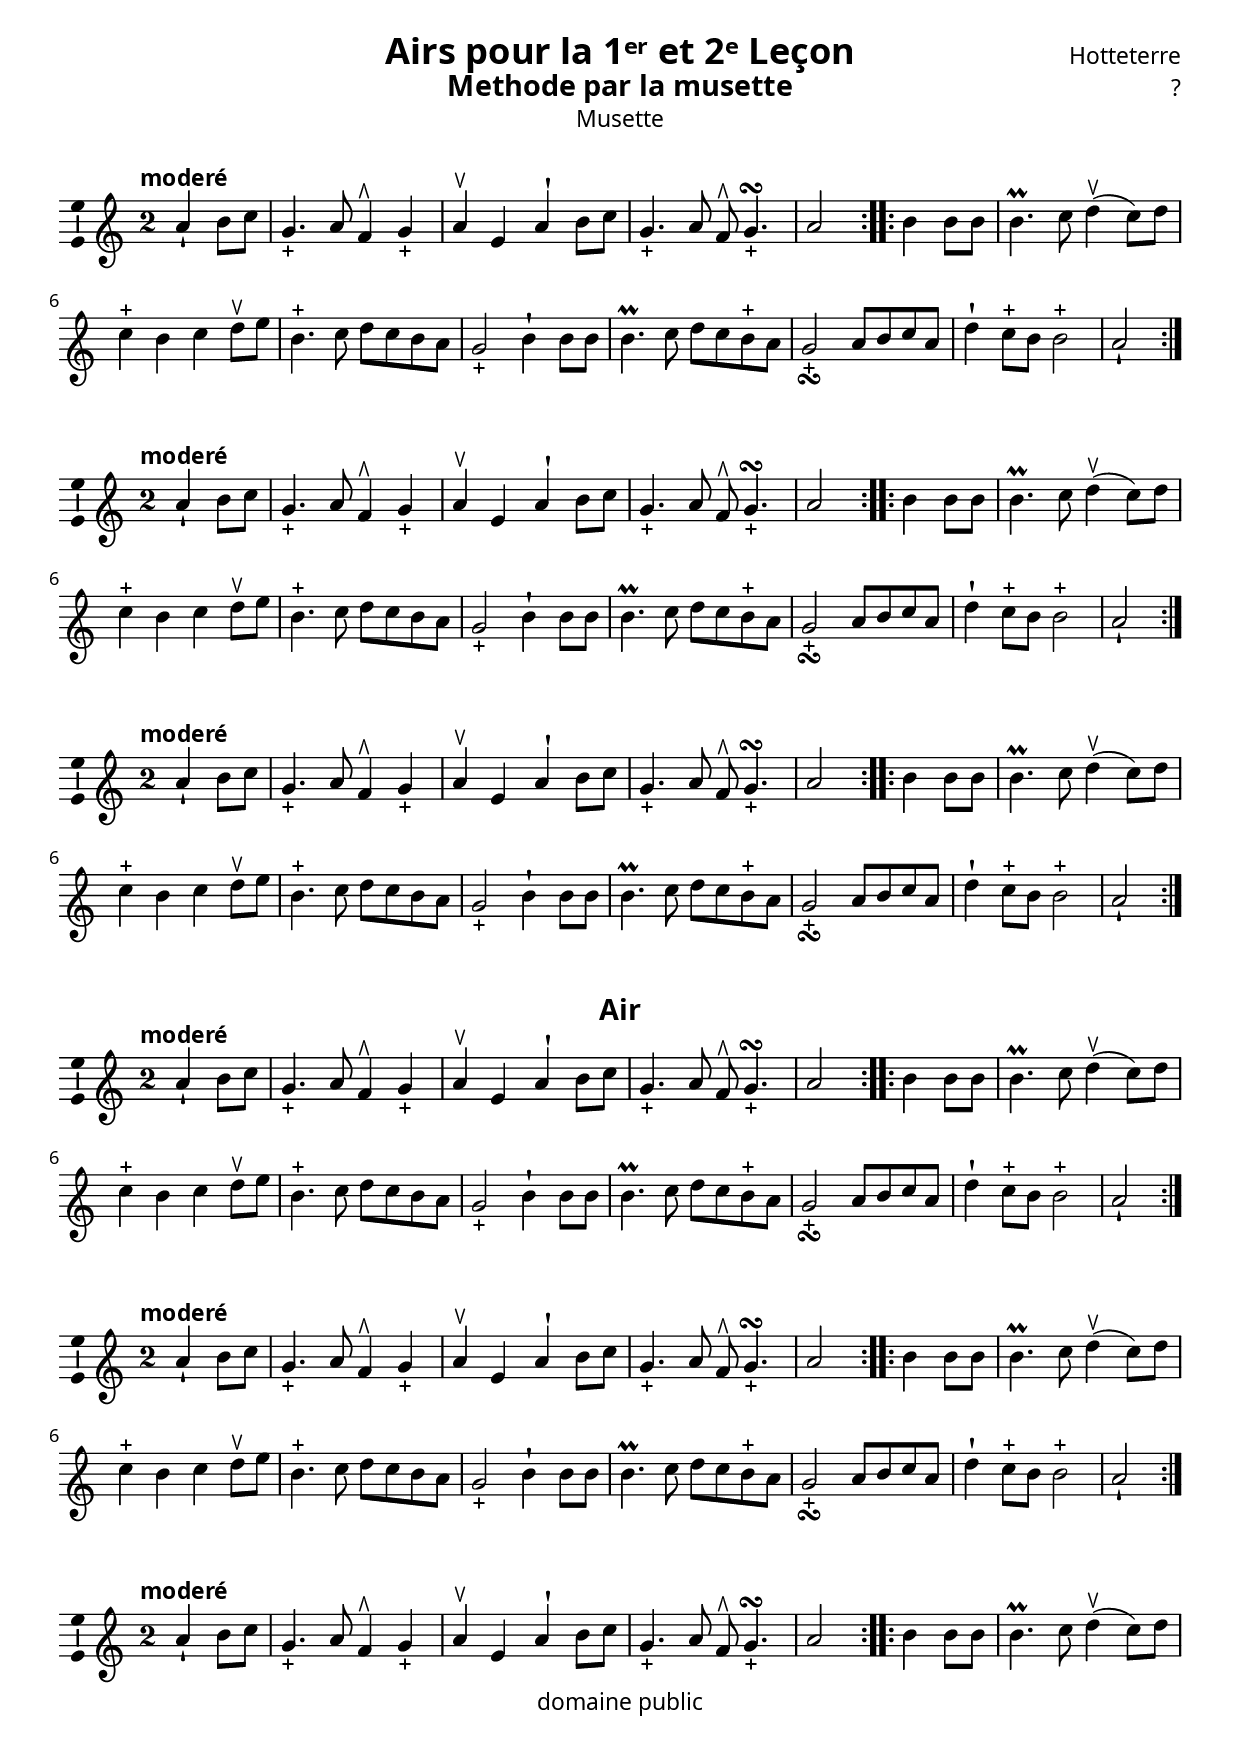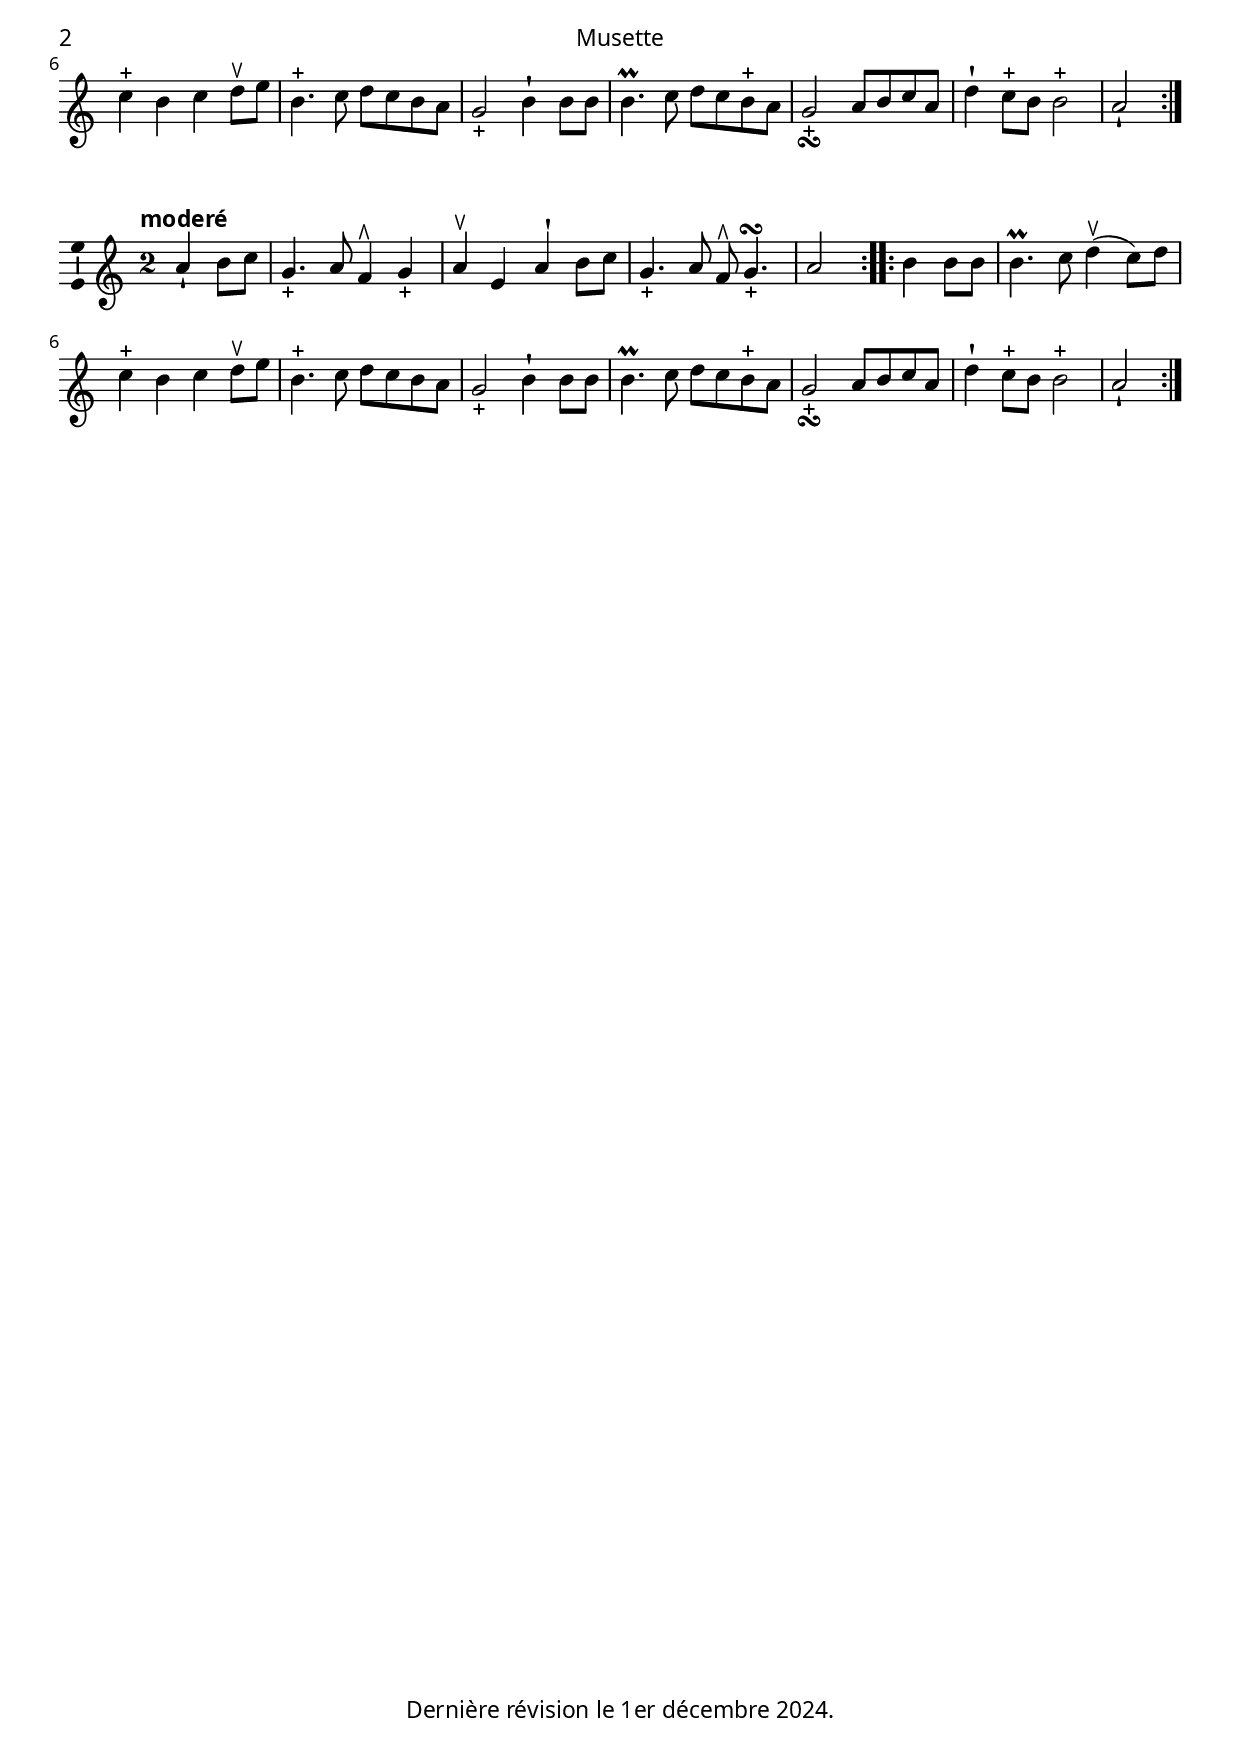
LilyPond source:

\version "2.24.1"
\include "stemside.ily"

\book {
  \bookpart {
    \include "layout.ily"
    \header {
      arranger = "mise en page par Holger Peters"
composer = "Hotteterre"
opus = ""
subtitle ="Methode par la musette"
title = "Airs pour la 1ᵉʳ et 2ᵉ Leçon"
\include "../../revision_fr.ily"

      instrument = "Musette"
    }
    \score {
  \header {
    piece = "Air"

  }
  \new Staff \with {
    midiInstrument = "recorder"
    \consists "Ambitus_engraver"
  } {
    <<
      {\clef french
      {\once \override Staff.TimeSignature.style = #'single-digit
\time 2/2
\key c \major
\transpose c c'' {
  \repeat volta 2 {
    \tempo "moderé"
    \partial 2 c4-! d8 e                |
    b,4.\tre c8 a,4^\rtoe b,4\tre       |
    c4^\ltoe g,4 c^! d8 e               |
    b,4.\tre c8 a,^\rtoe b,4.^\turn\tre |
    c2
  }
  \repeat volta 2 {
    d4 d8 d                             |
    d4.\battement e8 f4^\ltoe (e8) f8   |
    e4\tre d e f8^\ltoe g               |
    d4.\tre e8 f e d c                  |
    b,2\tre d4^! d8 d8                  |
    d4.\battement e8 f e d\tre c        |
    b,2\tre_\turn c8 d e c              |
    f4^! e8\tre d d2\tre                |
    c2_!
  }
  \fine
}
 }
    }
  >>
}
\layout { }
\midi { }
}

    \score {
  \header {
    piece = "Air"

  }
  \new Staff \with {
    midiInstrument = "recorder"
    \consists "Ambitus_engraver"
  } {
    <<
      {\clef french
      {\once \override Staff.TimeSignature.style = #'single-digit
\time 2/2
\key c \major
\transpose c c'' {
  \repeat volta 2 {
    \tempo "moderé"
    \partial 2 c4-! d8 e                |
    b,4.\tre c8 a,4^\rtoe b,4\tre       |
    c4^\ltoe g,4 c^! d8 e               |
    b,4.\tre c8 a,^\rtoe b,4.^\turn\tre |
    c2
  }
  \repeat volta 2 {
    d4 d8 d                             |
    d4.\battement e8 f4^\ltoe (e8) f8   |
    e4\tre d e f8^\ltoe g               |
    d4.\tre e8 f e d c                  |
    b,2\tre d4^! d8 d8                  |
    d4.\battement e8 f e d\tre c        |
    b,2\tre_\turn c8 d e c              |
    f4^! e8\tre d d2\tre                |
    c2_!
  }
  \fine
}
 }
    }
  >>
}
\layout { }
\midi { }
}

    \score {
  \header {
    piece = "Air"

  }
  \new Staff \with {
    midiInstrument = "recorder"
    \consists "Ambitus_engraver"
  } {
    <<
      {\clef french
      {\once \override Staff.TimeSignature.style = #'single-digit
\time 2/2
\key c \major
\transpose c c'' {
  \repeat volta 2 {
    \tempo "moderé"
    \partial 2 c4-! d8 e                |
    b,4.\tre c8 a,4^\rtoe b,4\tre       |
    c4^\ltoe g,4 c^! d8 e               |
    b,4.\tre c8 a,^\rtoe b,4.^\turn\tre |
    c2
  }
  \repeat volta 2 {
    d4 d8 d                             |
    d4.\battement e8 f4^\ltoe (e8) f8   |
    e4\tre d e f8^\ltoe g               |
    d4.\tre e8 f e d c                  |
    b,2\tre d4^! d8 d8                  |
    d4.\battement e8 f e d\tre c        |
    b,2\tre_\turn c8 d e c              |
    f4^! e8\tre d d2\tre                |
    c2_!
  }
  \fine
}
 }
    }
  >>
}
\layout { }
\midi { }
}

    \score {
  \header {
    piece = "Air"

  }
  \new Staff \with {
    midiInstrument = "recorder"
    \consists "Ambitus_engraver"
  } {
    <<
      {\clef french
      {\once \override Staff.TimeSignature.style = #'single-digit
\time 2/2
\key c \major
\transpose c c'' {
  \repeat volta 2 {
    \tempo "moderé"
    \partial 2 c4-! d8 e                |
    b,4.\tre c8 a,4^\rtoe b,4\tre       |
    c4^\ltoe g,4 c^! d8 e               |
    b,4.\tre c8 a,^\rtoe b,4.^\turn\tre |
    c2
  }
  \repeat volta 2 {
    d4 d8 d                             |
    d4.\battement e8 f4^\ltoe (e8) f8   |
    e4\tre d e f8^\ltoe g               |
    d4.\tre e8 f e d c                  |
    b,2\tre d4^! d8 d8                  |
    d4.\battement e8 f e d\tre c        |
    b,2\tre_\turn c8 d e c              |
    f4^! e8\tre d d2\tre                |
    c2_!
  }
  \fine
}
 }
    }
  >>
}
\layout { }
\midi { }
}

    \score {
  \header {
    piece = "Air"

  }
  \new Staff \with {
    midiInstrument = "recorder"
    \consists "Ambitus_engraver"
  } {
    <<
      {\clef french
      {\once \override Staff.TimeSignature.style = #'single-digit
\time 2/2
\key c \major
\transpose c c'' {
  \repeat volta 2 {
    \tempo "moderé"
    \partial 2 c4-! d8 e                |
    b,4.\tre c8 a,4^\rtoe b,4\tre       |
    c4^\ltoe g,4 c^! d8 e               |
    b,4.\tre c8 a,^\rtoe b,4.^\turn\tre |
    c2
  }
  \repeat volta 2 {
    d4 d8 d                             |
    d4.\battement e8 f4^\ltoe (e8) f8   |
    e4\tre d e f8^\ltoe g               |
    d4.\tre e8 f e d c                  |
    b,2\tre d4^! d8 d8                  |
    d4.\battement e8 f e d\tre c        |
    b,2\tre_\turn c8 d e c              |
    f4^! e8\tre d d2\tre                |
    c2_!
  }
  \fine
}
 }
    }
  >>
}
\layout { }
\midi { }
}

    \score {
  \header {
    piece = "Air"

  }
  \new Staff \with {
    midiInstrument = "recorder"
    \consists "Ambitus_engraver"
  } {
    <<
      {\clef french
      {\once \override Staff.TimeSignature.style = #'single-digit
\time 2/2
\key c \major
\transpose c c'' {
  \repeat volta 2 {
    \tempo "moderé"
    \partial 2 c4-! d8 e                |
    b,4.\tre c8 a,4^\rtoe b,4\tre       |
    c4^\ltoe g,4 c^! d8 e               |
    b,4.\tre c8 a,^\rtoe b,4.^\turn\tre |
    c2
  }
  \repeat volta 2 {
    d4 d8 d                             |
    d4.\battement e8 f4^\ltoe (e8) f8   |
    e4\tre d e f8^\ltoe g               |
    d4.\tre e8 f e d c                  |
    b,2\tre d4^! d8 d8                  |
    d4.\battement e8 f e d\tre c        |
    b,2\tre_\turn c8 d e c              |
    f4^! e8\tre d d2\tre                |
    c2_!
  }
  \fine
}
 }
    }
  >>
}
\layout { }
\midi { }
}

    \score {
  \header {
    piece = "Air"

  }
  \new Staff \with {
    midiInstrument = "recorder"
    \consists "Ambitus_engraver"
  } {
    <<
      {\clef french
      {\once \override Staff.TimeSignature.style = #'single-digit
\time 2/2
\key c \major
\transpose c c'' {
  \repeat volta 2 {
    \tempo "moderé"
    \partial 2 c4-! d8 e                |
    b,4.\tre c8 a,4^\rtoe b,4\tre       |
    c4^\ltoe g,4 c^! d8 e               |
    b,4.\tre c8 a,^\rtoe b,4.^\turn\tre |
    c2
  }
  \repeat volta 2 {
    d4 d8 d                             |
    d4.\battement e8 f4^\ltoe (e8) f8   |
    e4\tre d e f8^\ltoe g               |
    d4.\tre e8 f e d c                  |
    b,2\tre d4^! d8 d8                  |
    d4.\battement e8 f e d\tre c        |
    b,2\tre_\turn c8 d e c              |
    f4^! e8\tre d d2\tre                |
    c2_!
  }
  \fine
}
 }
    }
  >>
}
\layout { }
\midi { }
}

  }
}
% vim:sw=2:ts=2:et:
